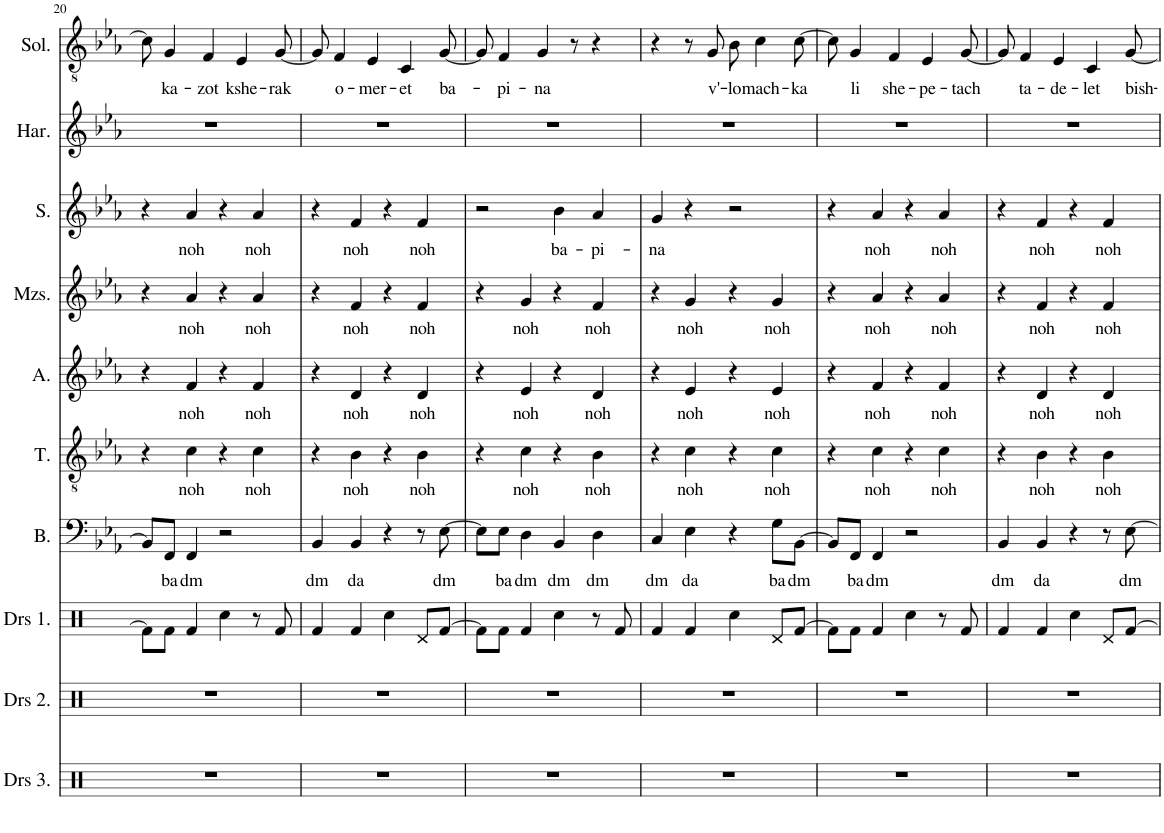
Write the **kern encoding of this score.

**kern	**kern	**kern	**kern	**text	**kern	**text	**kern	**text	**kern	**text	**kern	**text	**kern	**kern	**text
*part10	*part9	*part8	*part7	*part7	*part6	*part6	*part5	*part5	*part4	*part4	*part3	*part3	*part2	*part1	*part1
*staff10	*staff9	*staff8	*staff7	*staff7	*staff6	*staff6	*staff5	*staff5	*staff4	*staff4	*staff3	*staff3	*staff2	*staff1	*staff1
*I"Drumset Layer 3	*I"Drumset Layer 2	*I"Drumset Layer 1	*I"Bass	*	*I"Tenor	*	*I"Alto	*	*I"Mezzo-soprano	*	*I"Soprano	*	*I"Harmony	*I"Solo	*
*I'Drs 3.	*I'Drs 2.	*I'Drs 1.	*I'B.	*	*I'T.	*	*I'A.	*	*I'Mzs.	*	*I'S.	*	*I'Har.	*I'Sol.	*
!!LO:PB:g=z
*clefX	*clefX	*clefX	*clefF4	*	*clefGv2	*	*clefG2	*	*clefG2	*	*clefG2	*	*clefG2	*clefGv2	*
*k[]	*k[]	*k[]	*k[b-e-a-]	*	*k[b-e-a-]	*	*k[b-e-a-]	*	*k[b-e-a-]	*	*k[b-e-a-]	*	*k[b-e-a-]	*k[b-e-a-]	*
*M2/2	*M2/2	*M2/2	*M2/2	*	*M2/2	*	*M2/2	*	*M2/2	*	*M2/2	*	*M2/2	*M2/2	*
*met(c|)	*met(c|)	*met(c|)	*met(c|)	*	*met(c|)	*	*met(c|)	*	*met(c|)	*	*met(c|)	*	*met(c|)	*met(c|)	*
=20	=20	=20	=20	=20	=20	=20	=20	=20	=20	=20	=20	=20	=20	=20	=20
1r	1r	8Rf\L]	8BB-/L]	.	4r	.	4r	.	4r	.	4r	.	1r	8c\]	.
!	!	!	!	!LO:LY:b	!	!	!	!	!	!	!	!	!	!	!LO:LY:b
.	.	8Rf\J	8FF/J	ba	.	.	.	.	.	.	.	.	.	4G/	ka-
!	!	!	!	!LO:LY:b	!	!LO:LY:b	!	!LO:LY:b	!	!LO:LY:b	!	!LO:LY:b	!	!	!
.	.	4Rf/	4FF/	dm	4c\	noh	4f/	noh	4a-/	noh	4a-/	noh	.	.	.
!	!	!	!	!	!	!	!	!	!	!	!	!	!	!	!LO:LY:b
.	.	.	.	.	.	.	.	.	.	.	.	.	.	4F/	-zot
.	.	4Rcc\	2r	.	4r	.	4r	.	4r	.	4r	.	.	.	.
!	!	!	!	!	!	!	!	!	!	!	!	!	!	!	!LO:LY:b
.	.	.	.	.	.	.	.	.	.	.	.	.	.	4E-/	kshe-
!	!	!	!	!	!	!LO:LY:b	!	!LO:LY:b	!	!LO:LY:b	!	!LO:LY:b	!	!	!
.	.	8r	.	.	4c\	noh	4f/	noh	4a-/	noh	4a-/	noh	.	.	.
!	!	!	!	!	!	!	!	!	!	!	!	!	!	!	!LO:LY:b
.	.	8Rf/	.	.	.	.	.	.	.	.	.	.	.	[8G/	-rak
=21	=21	=21	=21	=21	=21	=21	=21	=21	=21	=21	=21	=21	=21	=21	=21
!	!	!	!	!LO:LY:b	!	!	!	!	!	!	!	!	!	!	!
1r	1r	4Rf/	4BB-/	dm	4r	.	4r	.	4r	.	4r	.	1r	8G/]	.
!	!	!	!	!	!	!	!	!	!	!	!	!	!	!	!LO:LY:b
.	.	.	.	.	.	.	.	.	.	.	.	.	.	4F/	o-
!	!	!	!	!LO:LY:b	!	!LO:LY:b	!	!LO:LY:b	!	!LO:LY:b	!	!LO:LY:b	!	!	!
.	.	4Rf/	4BB-/	da	4B-\	noh	4d/	noh	4f/	noh	4f/	noh	.	.	.
!	!	!	!	!	!	!	!	!	!	!	!	!	!	!	!LO:LY:b
.	.	.	.	.	.	.	.	.	.	.	.	.	.	4E-/	-mer-
.	.	4Rcc\	4r	.	4r	.	4r	.	4r	.	4r	.	.	.	.
!	!	!	!	!	!	!	!	!	!	!	!	!	!	!	!LO:LY:b
.	.	.	.	.	.	.	.	.	.	.	.	.	.	4C/	-et
!	!	!	!	!	!	!LO:LY:b	!	!LO:LY:b	!	!LO:LY:b	!	!LO:LY:b	!	!	!
.	.	8Rd/L	8r	.	4B-\	noh	4d/	noh	4f/	noh	4f/	noh	.	.	.
!	!	!	!	!LO:LY:b	!	!	!	!	!	!	!	!	!	!	!LO:LY:b
.	.	[8Rf/J	[8E-\	dm	.	.	.	.	.	.	.	.	.	[8G/	ba-
=22	=22	=22	=22	=22	=22	=22	=22	=22	=22	=22	=22	=22	=22	=22	=22
1r	1r	8Rf\L]	8E-\L]	.	4r	.	4r	.	4r	.	2r	.	1r	8G/]	.
!	!	!	!	!LO:LY:b	!	!	!	!	!	!	!	!	!	!	!LO:LY:b
.	.	8Rf\J	8E-\J	ba	.	.	.	.	.	.	.	.	.	4F/	-pi-
!	!	!	!	!LO:LY:b	!	!LO:LY:b	!	!LO:LY:b	!	!LO:LY:b	!	!	!	!	!
.	.	4Rf/	4D\	dm	4c\	noh	4e-/	noh	4g/	noh	.	.	.	.	.
!	!	!	!	!	!	!	!	!	!	!	!	!	!	!	!LO:LY:b
.	.	.	.	.	.	.	.	.	.	.	.	.	.	4G/	-na
!	!	!	!	!LO:LY:b	!	!	!	!	!	!	!	!LO:LY:b	!	!	!
.	.	4Rcc\	4BB-/	dm	4r	.	4r	.	4r	.	4b-\	ba-	.	.	.
.	.	.	.	.	.	.	.	.	.	.	.	.	.	8r	.
!	!	!	!	!LO:LY:b	!	!LO:LY:b	!	!LO:LY:b	!	!LO:LY:b	!	!LO:LY:b	!	!	!
.	.	8r	4D\	dm	4B-\	noh	4d/	noh	4f/	noh	4a-/	-pi-	.	4r	.
.	.	8Rf/	.	.	.	.	.	.	.	.	.	.	.	.	.
=23	=23	=23	=23	=23	=23	=23	=23	=23	=23	=23	=23	=23	=23	=23	=23
!	!	!	!	!LO:LY:b	!	!	!	!	!	!	!	!LO:LY:b	!	!	!
1r	1r	4Rf/	4C/	dm	4r	.	4r	.	4r	.	4g/	-na	1r	4r	.
!	!	!	!	!LO:LY:b	!	!LO:LY:b	!	!LO:LY:b	!	!LO:LY:b	!	!	!	!	!
.	.	4Rf/	4E-\	da	4c\	noh	4e-/	noh	4g/	noh	4r	.	.	8r	.
!	!	!	!	!	!	!	!	!	!	!	!	!	!	!	!LO:LY:b
.	.	.	.	.	.	.	.	.	.	.	.	.	.	8G/	v'-
!	!	!	!	!	!	!	!	!	!	!	!	!	!	!	!LO:LY:b
.	.	4Rcc\	4r	.	4r	.	4r	.	4r	.	2r	.	.	8B-\	-lo
!	!	!	!	!	!	!	!	!	!	!	!	!	!	!	!LO:LY:b
.	.	.	.	.	.	.	.	.	.	.	.	.	.	4c\	mach-
!	!	!	!	!LO:LY:b	!	!LO:LY:b	!	!LO:LY:b	!	!LO:LY:b	!	!	!	!	!
.	.	8Rd/L	8G\L	ba	4c\	noh	4e-/	noh	4g/	noh	.	.	.	.	.
!	!	!	!	!LO:LY:b	!	!	!	!	!	!	!	!	!	!	!LO:LY:b
.	.	[8Rf/J	[8BB-\J	dm	.	.	.	.	.	.	.	.	.	[8c\	-ka
=24	=24	=24	=24	=24	=24	=24	=24	=24	=24	=24	=24	=24	=24	=24	=24
1r	1r	8Rf\L]	8BB-/L]	.	4r	.	4r	.	4r	.	4r	.	1r	8c\]	.
!	!	!	!	!LO:LY:b	!	!	!	!	!	!	!	!	!	!	!LO:LY:b
.	.	8Rf\J	8FF/J	ba	.	.	.	.	.	.	.	.	.	4G/	-li
!	!	!	!	!LO:LY:b	!	!LO:LY:b	!	!LO:LY:b	!	!LO:LY:b	!	!LO:LY:b	!	!	!
.	.	4Rf/	4FF/	dm	4c\	noh	4f/	noh	4a-/	noh	4a-/	noh	.	.	.
!	!	!	!	!	!	!	!	!	!	!	!	!	!	!	!LO:LY:b
.	.	.	.	.	.	.	.	.	.	.	.	.	.	4F/	she-
.	.	4Rcc\	2r	.	4r	.	4r	.	4r	.	4r	.	.	.	.
!	!	!	!	!	!	!	!	!	!	!	!	!	!	!	!LO:LY:b
.	.	.	.	.	.	.	.	.	.	.	.	.	.	4E-/	-pe-
!	!	!	!	!	!	!LO:LY:b	!	!LO:LY:b	!	!LO:LY:b	!	!LO:LY:b	!	!	!
.	.	8r	.	.	4c\	noh	4f/	noh	4a-/	noh	4a-/	noh	.	.	.
!	!	!	!	!	!	!	!	!	!	!	!	!	!	!	!LO:LY:b
.	.	8Rf/	.	.	.	.	.	.	.	.	.	.	.	[8G/	-tach
=25	=25	=25	=25	=25	=25	=25	=25	=25	=25	=25	=25	=25	=25	=25	=25
!	!	!	!	!LO:LY:b	!	!	!	!	!	!	!	!	!	!	!
1r	1r	4Rf/	4BB-/	dm	4r	.	4r	.	4r	.	4r	.	1r	8G/]	.
!	!	!	!	!	!	!	!	!	!	!	!	!	!	!	!LO:LY:b
.	.	.	.	.	.	.	.	.	.	.	.	.	.	4F/	ta-
!	!	!	!	!LO:LY:b	!	!LO:LY:b	!	!LO:LY:b	!	!LO:LY:b	!	!LO:LY:b	!	!	!
.	.	4Rf/	4BB-/	da	4B-\	noh	4d/	noh	4f/	noh	4f/	noh	.	.	.
!	!	!	!	!	!	!	!	!	!	!	!	!	!	!	!LO:LY:b
.	.	.	.	.	.	.	.	.	.	.	.	.	.	4E-/	-de-
.	.	4Rcc\	4r	.	4r	.	4r	.	4r	.	4r	.	.	.	.
!	!	!	!	!	!	!	!	!	!	!	!	!	!	!	!LO:LY:b
.	.	.	.	.	.	.	.	.	.	.	.	.	.	4C/	-let
!	!	!	!	!	!	!LO:LY:b	!	!LO:LY:b	!	!LO:LY:b	!	!LO:LY:b	!	!	!
.	.	8Rd/L	8r	.	4B-\	noh	4d/	noh	4f/	noh	4f/	noh	.	.	.
!	!	!	!	!LO:LY:b	!	!	!	!	!	!	!	!	!	!	!LO:LY:b
.	.	[8Rf/J	[8E-\	dm	.	.	.	.	.	.	.	.	.	[8G/	bish-
=	=	=	=	=	=	=	=	=	=	=	=	=	=	=	=
*-	*-	*-	*-	*-	*-	*-	*-	*-	*-	*-	*-	*-	*-	*-	*-
